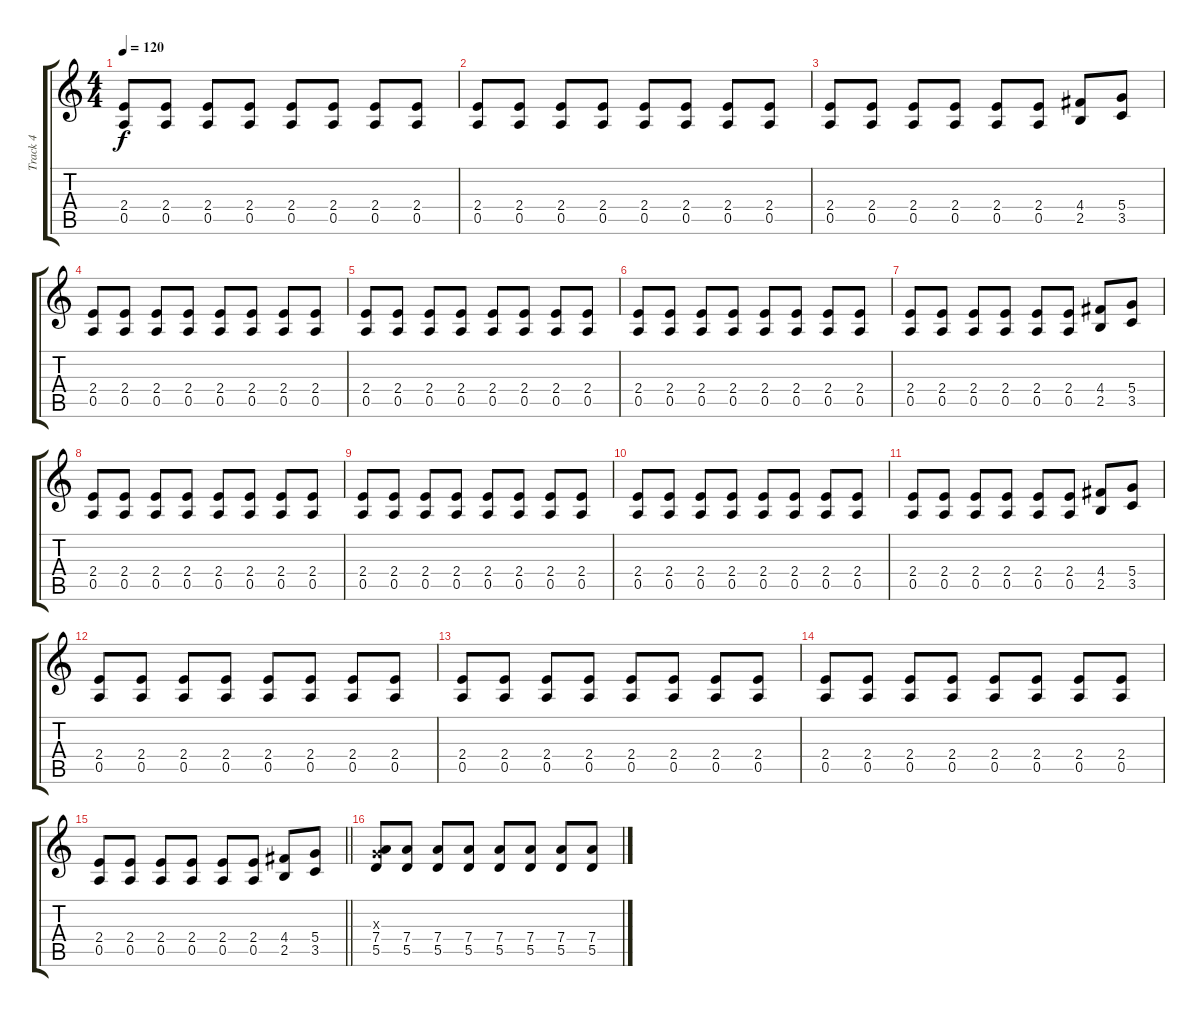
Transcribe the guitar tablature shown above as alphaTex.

\track ("Track 4" "Track 4") {instrument distortionguitar}
\staff {score tabs}
\tuning (E4 B3 G3 D3 A2 E2) {hide}
\ts (4 4)
\tempo 120
\clef g2
\ks c
(2.4 0.5).8{dy f} (2.4 0.5).8 (2.4 0.5).8 (2.4 0.5).8 (2.4 0.5).8 (2.4 0.5).8 (2.4 0.5).8 (2.4 0.5).8 |
(2.4 0.5).8 (2.4 0.5).8 (2.4 0.5).8 (2.4 0.5).8 (2.4 0.5).8 (2.4 0.5).8 (2.4 0.5).8 (2.4 0.5).8 |
(2.4 0.5).8 (2.4 0.5).8 (2.4 0.5).8 (2.4 0.5).8 (2.4 0.5).8 (2.4 0.5).8 (4.4 2.5).8 (5.4 3.5).8 |
(2.4 0.5).8 (2.4 0.5).8 (2.4 0.5).8 (2.4 0.5).8 (2.4 0.5).8 (2.4 0.5).8 (2.4 0.5).8 (2.4 0.5).8 |
(2.4 0.5).8 (2.4 0.5).8 (2.4 0.5).8 (2.4 0.5).8 (2.4 0.5).8 (2.4 0.5).8 (2.4 0.5).8 (2.4 0.5).8 |
(2.4 0.5).8 (2.4 0.5).8 (2.4 0.5).8 (2.4 0.5).8 (2.4 0.5).8 (2.4 0.5).8 (2.4 0.5).8 (2.4 0.5).8 |
(2.4 0.5).8 (2.4 0.5).8 (2.4 0.5).8 (2.4 0.5).8 (2.4 0.5).8 (2.4 0.5).8 (4.4 2.5).8 (5.4 3.5).8 |
(2.4 0.5).8 (2.4 0.5).8 (2.4 0.5).8 (2.4 0.5).8 (2.4 0.5).8 (2.4 0.5).8 (2.4 0.5).8 (2.4 0.5).8 |
(2.4 0.5).8 (2.4 0.5).8 (2.4 0.5).8 (2.4 0.5).8 (2.4 0.5).8 (2.4 0.5).8 (2.4 0.5).8 (2.4 0.5).8 |
(2.4 0.5).8 (2.4 0.5).8 (2.4 0.5).8 (2.4 0.5).8 (2.4 0.5).8 (2.4 0.5).8 (2.4 0.5).8 (2.4 0.5).8 |
(2.4 0.5).8 (2.4 0.5).8 (2.4 0.5).8 (2.4 0.5).8 (2.4 0.5).8 (2.4 0.5).8 (4.4 2.5).8 (5.4 3.5).8 |
(2.4 0.5).8 (2.4 0.5).8 (2.4 0.5).8 (2.4 0.5).8 (2.4 0.5).8 (2.4 0.5).8 (2.4 0.5).8 (2.4 0.5).8 |
(2.4 0.5).8 (2.4 0.5).8 (2.4 0.5).8 (2.4 0.5).8 (2.4 0.5).8 (2.4 0.5).8 (2.4 0.5).8 (2.4 0.5).8 |
(2.4 0.5).8 (2.4 0.5).8 (2.4 0.5).8 (2.4 0.5).8 (2.4 0.5).8 (2.4 0.5).8 (2.4 0.5).8 (2.4 0.5).8 |
\barLineRight lightlight
(2.4 0.5).8 (2.4 0.5).8 (2.4 0.5).8 (2.4 0.5).8 (2.4 0.5).8 (2.4 0.5).8 (4.4 2.5).8 (5.4 3.5).8 |
(0.3{x} 7.4 5.5).8 (7.4 5.5).8 (7.4 5.5).8 (7.4 5.5).8 (7.4 5.5).8 (7.4 5.5).8 (7.4 5.5).8 (7.4 5.5).8
